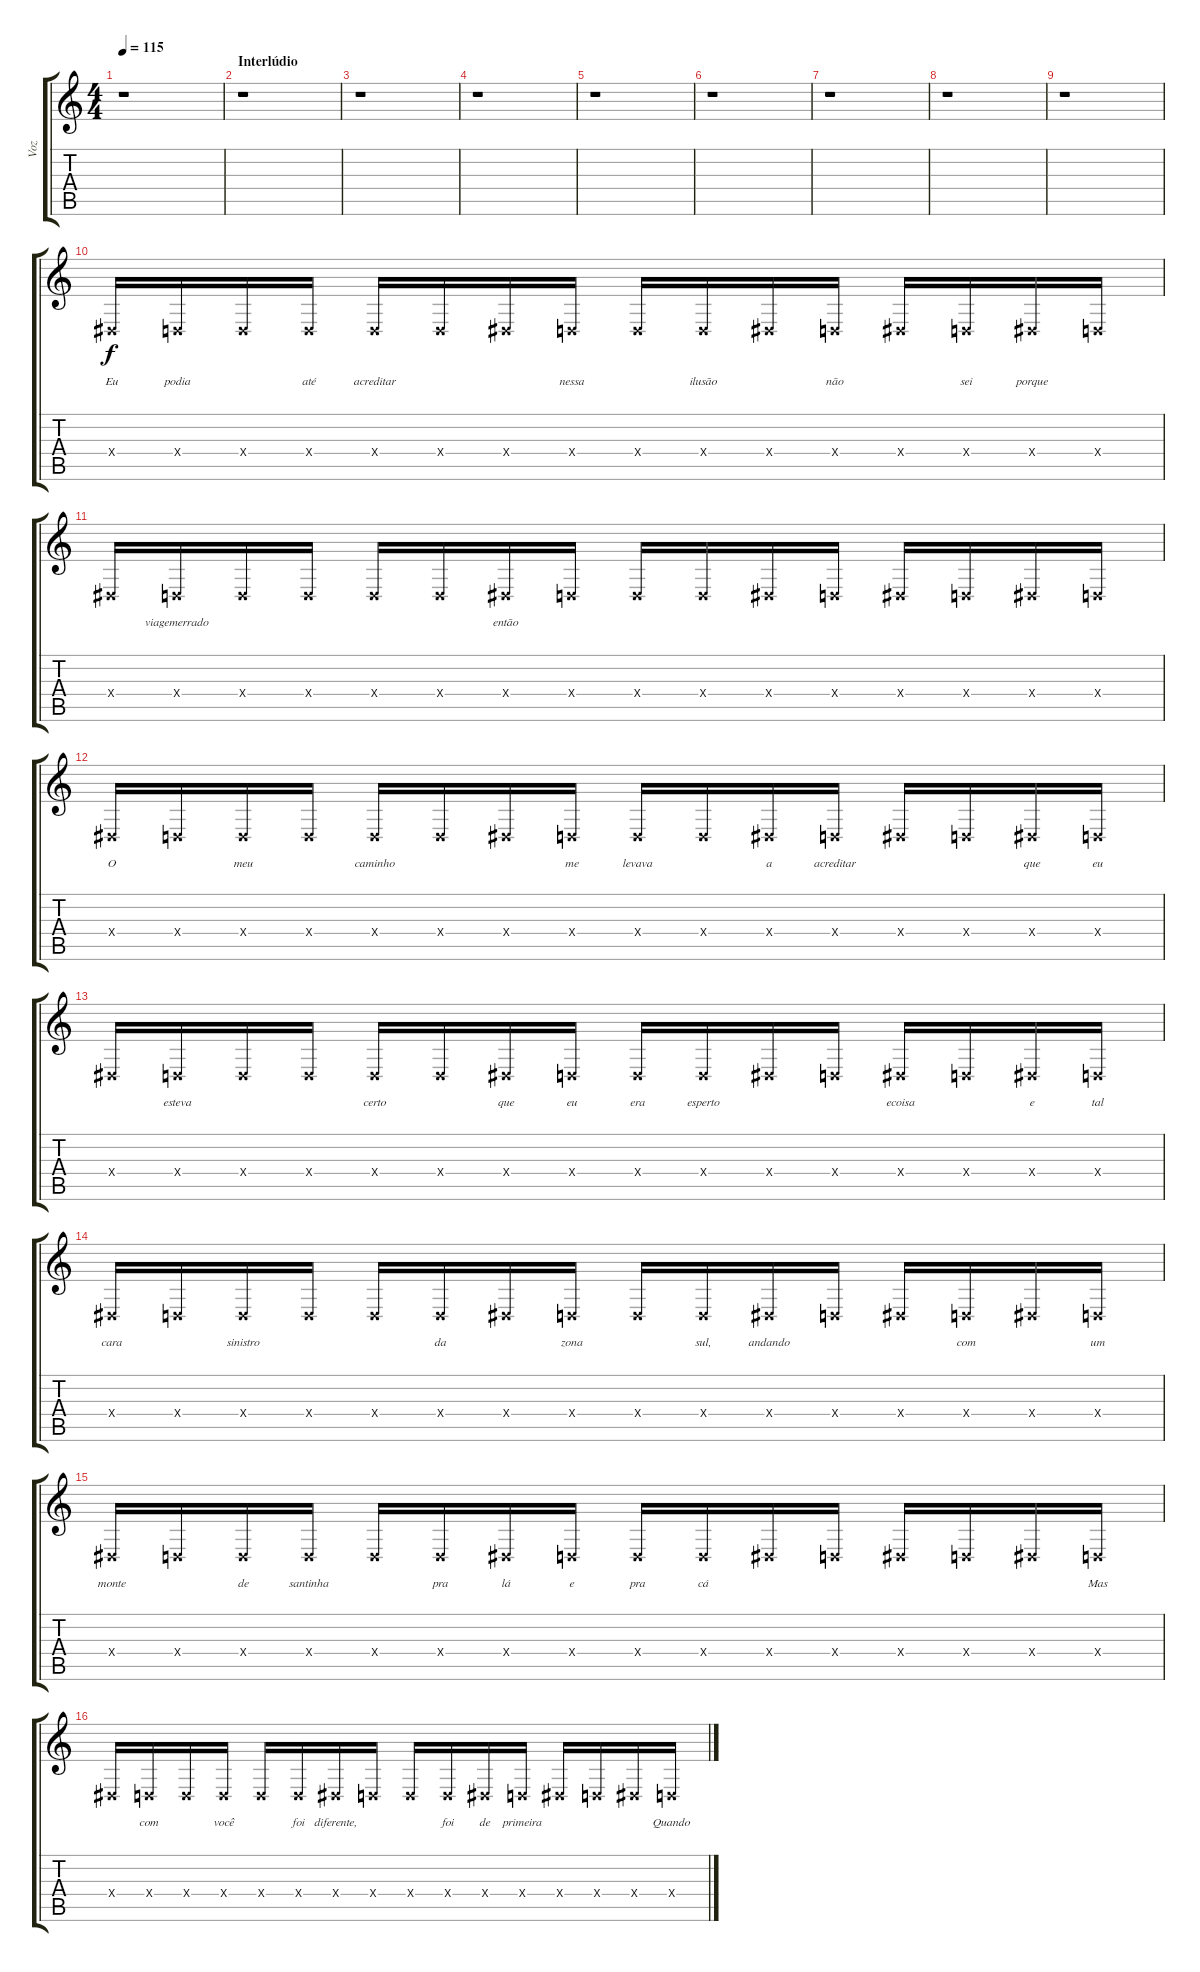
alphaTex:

\track ("Voz" "Voz") {instrument tenorsax}
\staff {score tabs}
\tuning (E4 B3 G3 D3 A2 E2) {hide}
\ts (4 4)
\tempo 115
\clef g2
\ks c
r.1{dy f} |
\section ("" "Interlúdio")
r.1 |
r.1 |
r.1 |
r.1 |
r.1 |
r.1 |
r.1 |
r.1 |
1.4{x}.16{lyrics (0 "") lyrics (1 "") lyrics (2 "Eu") lyrics (3 "") lyrics (4 "") volume 0} 0.4{x}.16{lyrics (0 "") lyrics (1 "") lyrics (2 "podia") lyrics (3 "") lyrics (4 "")} 0.4{x}.16{lyrics (0 "") lyrics (1 "") lyrics (2 "") lyrics (3 "") lyrics (4 "")} 0.4{x}.16{lyrics (0 "") lyrics (1 "") lyrics (2 "até") lyrics (3 "") lyrics (4 "")} 0.4{x}.16{lyrics (0 "") lyrics (1 "") lyrics (2 "acreditar") lyrics (3 "") lyrics (4 "")} 0.4{x}.16{lyrics (0 "") lyrics (1 "") lyrics (2 "") lyrics (3 "") lyrics (4 "")} 1.4{x}.16{lyrics (0 "") lyrics (1 "") lyrics (2 "") lyrics (3 "") lyrics (4 "")} 0.4{x}.16{lyrics (0 "") lyrics (1 "") lyrics (2 "nessa") lyrics (3 "") lyrics (4 "")} 0.4{x}.16{lyrics (0 "") lyrics (1 "") lyrics (2 "") lyrics (3 "") lyrics (4 "")} 0.4{x}.16{lyrics (0 "") lyrics (1 "") lyrics (2 "ilusão") lyrics (3 "") lyrics (4 "")} 1.4{x}.16{lyrics (0 "") lyrics (1 "") lyrics (2 "") lyrics (3 "") lyrics (4 "")} 0.4{x}.16{lyrics (0 "") lyrics (1 "") lyrics (2 "não") lyrics (3 "") lyrics (4 "")} 1.4{x}.16{lyrics (0 "") lyrics (1 "") lyrics (2 "") lyrics (3 "") lyrics (4 "")} 0.4{x}.16{lyrics (0 "") lyrics (1 "") lyrics (2 "sei") lyrics (3 "") lyrics (4 "")} 1.4{x}.16{lyrics (0 "") lyrics (1 "") lyrics (2 "porque") lyrics (3 "") lyrics (4 "")} 0.4{x}.16{lyrics (0 "") lyrics (1 "") lyrics (2 "") lyrics (3 "") lyrics (4 "")} |
1.4{x}.16{lyrics (0 "") lyrics (1 "") lyrics (2 "") lyrics (3 "") lyrics (4 "")} 0.4{x}.16{lyrics (0 "") lyrics (1 "") lyrics (2 "viagemerrado") lyrics (3 "") lyrics (4 "")} 0.4{x}.16{lyrics (0 "") lyrics (1 "") lyrics (2 "") lyrics (3 "") lyrics (4 "")} 0.4{x}.16{lyrics (0 "") lyrics (1 "") lyrics (2 "") lyrics (3 "") lyrics (4 "")} 0.4{x}.16{lyrics (0 "") lyrics (1 "") lyrics (2 "") lyrics (3 "") lyrics (4 "")} 0.4{x}.16{lyrics (0 "") lyrics (1 "") lyrics (2 "") lyrics (3 "") lyrics (4 "")} 1.4{x}.16{lyrics (0 "") lyrics (1 "") lyrics (2 "então") lyrics (3 "") lyrics (4 "")} 0.4{x}.16{lyrics (0 "") lyrics (1 "") lyrics (2 "") lyrics (3 "") lyrics (4 "")} 0.4{x}.16{lyrics (0 "") lyrics (1 "") lyrics (2 "") lyrics (3 "") lyrics (4 "")} 0.4{x}.16{lyrics (0 "") lyrics (1 "") lyrics (2 "") lyrics (3 "") lyrics (4 "")} 1.4{x}.16{lyrics (0 "") lyrics (1 "") lyrics (2 "") lyrics (3 "") lyrics (4 "")} 0.4{x}.16{lyrics (0 "") lyrics (1 "") lyrics (2 "") lyrics (3 "") lyrics (4 "")} 1.4{x}.16{lyrics (0 "") lyrics (1 "") lyrics (2 "") lyrics (3 "") lyrics (4 "")} 0.4{x}.16{lyrics (0 "") lyrics (1 "") lyrics (2 "") lyrics (3 "") lyrics (4 "")} 1.4{x}.16{lyrics (0 "") lyrics (1 "") lyrics (2 "") lyrics (3 "") lyrics (4 "")} 0.4{x}.16{lyrics (0 "") lyrics (1 "") lyrics (2 "") lyrics (3 "") lyrics (4 "")} |
1.4{x}.16{lyrics (0 "") lyrics (1 "") lyrics (2 "O") lyrics (3 "") lyrics (4 "")} 0.4{x}.16{lyrics (0 "") lyrics (1 "") lyrics (2 "") lyrics (3 "") lyrics (4 "")} 0.4{x}.16{lyrics (0 "") lyrics (1 "") lyrics (2 "meu") lyrics (3 "") lyrics (4 "")} 0.4{x}.16{lyrics (0 "") lyrics (1 "") lyrics (2 "") lyrics (3 "") lyrics (4 "")} 0.4{x}.16{lyrics (0 "") lyrics (1 "") lyrics (2 "caminho") lyrics (3 "") lyrics (4 "")} 0.4{x}.16{lyrics (0 "") lyrics (1 "") lyrics (2 "") lyrics (3 "") lyrics (4 "")} 1.4{x}.16{lyrics (0 "") lyrics (1 "") lyrics (2 "") lyrics (3 "") lyrics (4 "")} 0.4{x}.16{lyrics (0 "") lyrics (1 "") lyrics (2 "me") lyrics (3 "") lyrics (4 "")} 0.4{x}.16{lyrics (0 "") lyrics (1 "") lyrics (2 "levava") lyrics (3 "") lyrics (4 "")} 0.4{x}.16{lyrics (0 "") lyrics (1 "") lyrics (2 "") lyrics (3 "") lyrics (4 "")} 1.4{x}.16{lyrics (0 "") lyrics (1 "") lyrics (2 "a") lyrics (3 "") lyrics (4 "")} 0.4{x}.16{lyrics (0 "") lyrics (1 "") lyrics (2 "acreditar") lyrics (3 "") lyrics (4 "")} 1.4{x}.16{lyrics (0 "") lyrics (1 "") lyrics (2 "") lyrics (3 "") lyrics (4 "")} 0.4{x}.16{lyrics (0 "") lyrics (1 "") lyrics (2 "") lyrics (3 "") lyrics (4 "")} 1.4{x}.16{lyrics (0 "") lyrics (1 "") lyrics (2 "que") lyrics (3 "") lyrics (4 "")} 0.4{x}.16{lyrics (0 "") lyrics (1 "") lyrics (2 "eu") lyrics (3 "") lyrics (4 "")} |
1.4{x}.16{lyrics (0 "") lyrics (1 "") lyrics (2 "") lyrics (3 "") lyrics (4 "")} 0.4{x}.16{lyrics (0 "") lyrics (1 "") lyrics (2 "esteva") lyrics (3 "") lyrics (4 "")} 0.4{x}.16{lyrics (0 "") lyrics (1 "") lyrics (2 "") lyrics (3 "") lyrics (4 "")} 0.4{x}.16{lyrics (0 "") lyrics (1 "") lyrics (2 "") lyrics (3 "") lyrics (4 "")} 0.4{x}.16{lyrics (0 "") lyrics (1 "") lyrics (2 "certo") lyrics (3 "") lyrics (4 "")} 0.4{x}.16{lyrics (0 "") lyrics (1 "") lyrics (2 "") lyrics (3 "") lyrics (4 "")} 1.4{x}.16{lyrics (0 "") lyrics (1 "") lyrics (2 "que") lyrics (3 "") lyrics (4 "")} 0.4{x}.16{lyrics (0 "") lyrics (1 "") lyrics (2 "eu") lyrics (3 "") lyrics (4 "")} 0.4{x}.16{lyrics (0 "") lyrics (1 "") lyrics (2 "era") lyrics (3 "") lyrics (4 "")} 0.4{x}.16{lyrics (0 "") lyrics (1 "") lyrics (2 "esperto") lyrics (3 "") lyrics (4 "")} 1.4{x}.16{lyrics (0 "") lyrics (1 "") lyrics (2 "") lyrics (3 "") lyrics (4 "")} 0.4{x}.16{lyrics (0 "") lyrics (1 "") lyrics (2 "") lyrics (3 "") lyrics (4 "")} 1.4{x}.16{lyrics (0 "") lyrics (1 "") lyrics (2 "ecoisa") lyrics (3 "") lyrics (4 "")} 0.4{x}.16{lyrics (0 "") lyrics (1 "") lyrics (2 "") lyrics (3 "") lyrics (4 "")} 1.4{x}.16{lyrics (0 "") lyrics (1 "") lyrics (2 "e") lyrics (3 "") lyrics (4 "")} 0.4{x}.16{lyrics (0 "") lyrics (1 "") lyrics (2 "tal") lyrics (3 "") lyrics (4 "")} |
1.4{x}.16{lyrics (0 "") lyrics (1 "") lyrics (2 "cara") lyrics (3 "") lyrics (4 "")} 0.4{x}.16{lyrics (0 "") lyrics (1 "") lyrics (2 "") lyrics (3 "") lyrics (4 "")} 0.4{x}.16{lyrics (0 "") lyrics (1 "") lyrics (2 "sinistro") lyrics (3 "") lyrics (4 "")} 0.4{x}.16{lyrics (0 "") lyrics (1 "") lyrics (2 "") lyrics (3 "") lyrics (4 "")} 0.4{x}.16{lyrics (0 "") lyrics (1 "") lyrics (2 "") lyrics (3 "") lyrics (4 "")} 0.4{x}.16{lyrics (0 "") lyrics (1 "") lyrics (2 "da") lyrics (3 "") lyrics (4 "")} 1.4{x}.16{lyrics (0 "") lyrics (1 "") lyrics (2 "") lyrics (3 "") lyrics (4 "")} 0.4{x}.16{lyrics (0 "") lyrics (1 "") lyrics (2 "zona") lyrics (3 "") lyrics (4 "")} 0.4{x}.16{lyrics (0 "") lyrics (1 "") lyrics (2 "") lyrics (3 "") lyrics (4 "")} 0.4{x}.16{lyrics (0 "") lyrics (1 "") lyrics (2 "sul,") lyrics (3 "") lyrics (4 "")} 1.4{x}.16{lyrics (0 "") lyrics (1 "") lyrics (2 "andando") lyrics (3 "") lyrics (4 "")} 0.4{x}.16{lyrics (0 "") lyrics (1 "") lyrics (2 "") lyrics (3 "") lyrics (4 "")} 1.4{x}.16{lyrics (0 "") lyrics (1 "") lyrics (2 "") lyrics (3 "") lyrics (4 "")} 0.4{x}.16{lyrics (0 "") lyrics (1 "") lyrics (2 "com") lyrics (3 "") lyrics (4 "")} 1.4{x}.16{lyrics (0 "") lyrics (1 "") lyrics (2 "") lyrics (3 "") lyrics (4 "")} 0.4{x}.16{lyrics (0 "") lyrics (1 "") lyrics (2 "um") lyrics (3 "") lyrics (4 "")} |
1.4{x}.16{lyrics (0 "") lyrics (1 "") lyrics (2 "monte") lyrics (3 "") lyrics (4 "")} 0.4{x}.16{lyrics (0 "") lyrics (1 "") lyrics (2 "") lyrics (3 "") lyrics (4 "")} 0.4{x}.16{lyrics (0 "") lyrics (1 "") lyrics (2 "de") lyrics (3 "") lyrics (4 "")} 0.4{x}.16{lyrics (0 "") lyrics (1 "") lyrics (2 "santinha") lyrics (3 "") lyrics (4 "")} 0.4{x}.16{lyrics (0 "") lyrics (1 "") lyrics (2 "") lyrics (3 "") lyrics (4 "")} 0.4{x}.16{lyrics (0 "") lyrics (1 "") lyrics (2 "pra") lyrics (3 "") lyrics (4 "")} 1.4{x}.16{lyrics (0 "") lyrics (1 "") lyrics (2 "lá") lyrics (3 "") lyrics (4 "")} 0.4{x}.16{lyrics (0 "") lyrics (1 "") lyrics (2 "e") lyrics (3 "") lyrics (4 "")} 0.4{x}.16{lyrics (0 "") lyrics (1 "") lyrics (2 "pra") lyrics (3 "") lyrics (4 "")} 0.4{x}.16{lyrics (0 "") lyrics (1 "") lyrics (2 "cá") lyrics (3 "") lyrics (4 "")} 1.4{x}.16{lyrics (0 "") lyrics (1 "") lyrics (2 "") lyrics (3 "") lyrics (4 "")} 0.4{x}.16{lyrics (0 "") lyrics (1 "") lyrics (2 "") lyrics (3 "") lyrics (4 "")} 1.4{x}.16{lyrics (0 "") lyrics (1 "") lyrics (2 "") lyrics (3 "") lyrics (4 "")} 0.4{x}.16{lyrics (0 "") lyrics (1 "") lyrics (2 "") lyrics (3 "") lyrics (4 "")} 1.4{x}.16{lyrics (0 "") lyrics (1 "") lyrics (2 "") lyrics (3 "") lyrics (4 "")} 0.4{x}.16{lyrics (0 "") lyrics (1 "") lyrics (2 "Mas") lyrics (3 "") lyrics (4 "")} |
1.4{x}.16{lyrics (0 "") lyrics (1 "") lyrics (2 "") lyrics (3 "") lyrics (4 "")} 0.4{x}.16{lyrics (0 "") lyrics (1 "") lyrics (2 "com") lyrics (3 "") lyrics (4 "")} 0.4{x}.16{lyrics (0 "") lyrics (1 "") lyrics (2 "") lyrics (3 "") lyrics (4 "")} 0.4{x}.16{lyrics (0 "") lyrics (1 "") lyrics (2 "você") lyrics (3 "") lyrics (4 "")} 0.4{x}.16{lyrics (0 "") lyrics (1 "") lyrics (2 "") lyrics (3 "") lyrics (4 "")} 0.4{x}.16{lyrics (0 "") lyrics (1 "") lyrics (2 "foi") lyrics (3 "") lyrics (4 "")} 1.4{x}.16{lyrics (0 "") lyrics (1 "") lyrics (2 "diferente,") lyrics (3 "") lyrics (4 "")} 0.4{x}.16{lyrics (0 "") lyrics (1 "") lyrics (2 "") lyrics (3 "") lyrics (4 "")} 0.4{x}.16{lyrics (0 "") lyrics (1 "") lyrics (2 "") lyrics (3 "") lyrics (4 "")} 0.4{x}.16{lyrics (0 "") lyrics (1 "") lyrics (2 "foi") lyrics (3 "") lyrics (4 "")} 1.4{x}.16{lyrics (0 "") lyrics (1 "") lyrics (2 "de") lyrics (3 "") lyrics (4 "")} 0.4{x}.16{lyrics (0 "") lyrics (1 "") lyrics (2 "primeira") lyrics (3 "") lyrics (4 "")} 1.4{x}.16{lyrics (0 "") lyrics (1 "") lyrics (2 "") lyrics (3 "") lyrics (4 "")} 0.4{x}.16{lyrics (0 "") lyrics (1 "") lyrics (2 "") lyrics (3 "") lyrics (4 "")} 1.4{x}.16{lyrics (0 "") lyrics (1 "") lyrics (2 "") lyrics (3 "") lyrics (4 "")} 0.4{x}.16{lyrics (0 "") lyrics (1 "") lyrics (2 "Quando") lyrics (3 "") lyrics (4 "")}
